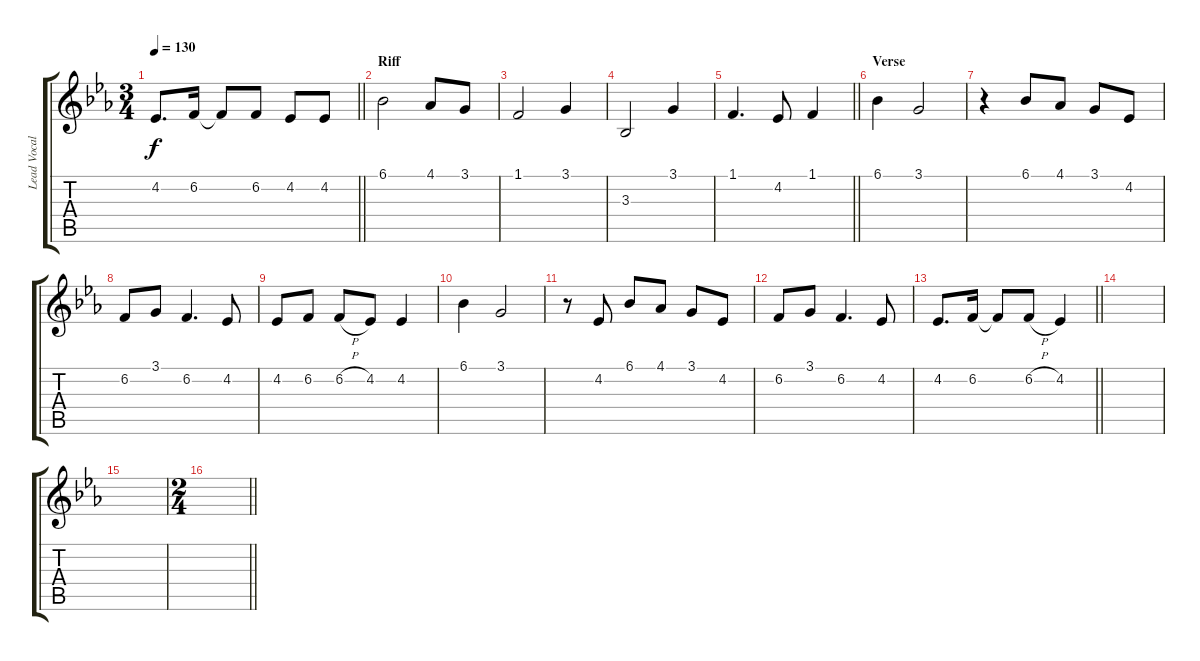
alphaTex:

\track ("Lead Vocals" "Lead Vocal") {instrument altosax bank 255}
\staff {score tabs}
\tuning (E4 B3 G3 D3 A2 E2) {hide}
\ts (3 4)
\tempo 130
\clef g2
\barLineRight lightlight
\ks eb
4.2.8{d dy f} 6.2.16 6.2{t}.8 6.2.8 4.2.8 4.2.8 |
\section ("" "Riff")
6.1.2 4.1.8 3.1.8 |
1.1.2 3.1.4 |
3.3.2 3.1.4 |
\barLineRight lightlight
1.1.4{d} 4.2.8 1.1.4 |
\section ("" "Verse")
6.1.4 3.1.2 |
r.4 6.1.8 4.1.8 3.1.8 4.2.8 |
6.2.8 3.1.8 6.2.4{d} 4.2.8 |
4.2.8 6.2.8 6.2{h}.8 4.2.8 4.2.4 |
6.1.4 3.1.2 |
r.8 4.2.8 6.1.8 4.1.8 3.1.8 4.2.8 |
6.2.8 3.1.8 6.2.4{d} 4.2.8 |
\barLineRight lightlight
4.2.8{d} 6.2.16 6.2{t}.8 6.2{h}.8 4.2.4 |
|
|
\ts (2 4)
\barLineRight lightlight
